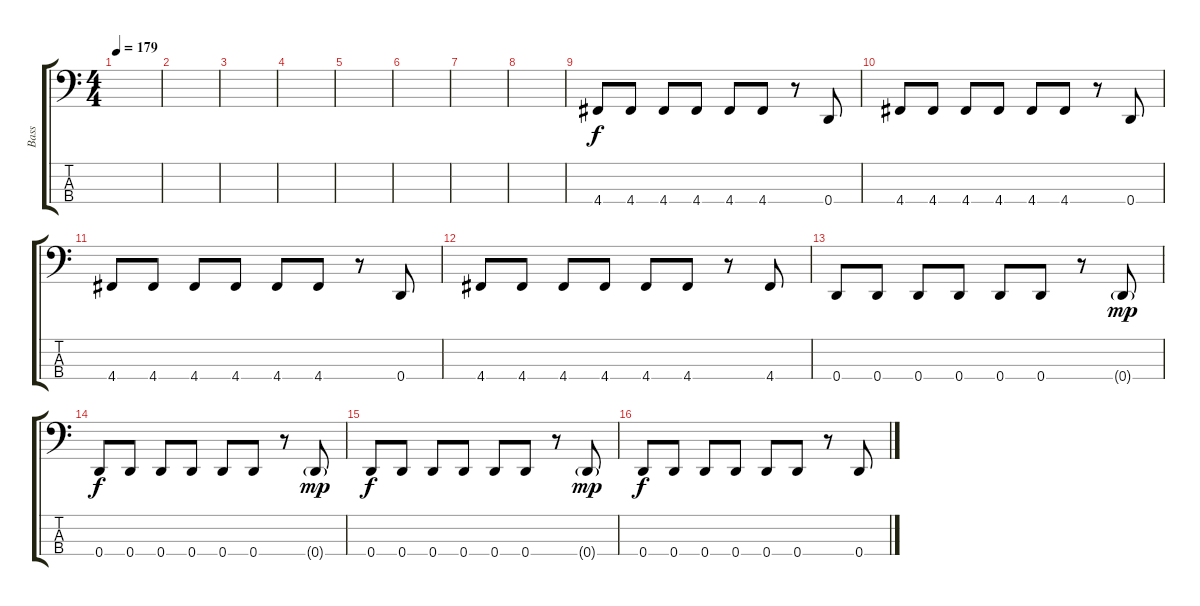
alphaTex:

\track ("Bass" "Bass") {instrument electricbassfinger}
\staff {score tabs}
\tuning (G2 D2 A1 D1) {hide}
\ts (4 4)
\tempo 179
\clef f4
\ks c
|
|
|
|
|
|
|
|
4.4.8{instrument electricbassfinger} 4.4.8 4.4.8 4.4.8 4.4.8 4.4.8 r.8 0.4.8 |
4.4.8 4.4.8 4.4.8 4.4.8 4.4.8 4.4.8 r.8 0.4.8 |
4.4.8 4.4.8 4.4.8 4.4.8 4.4.8 4.4.8 r.8 0.4.8 |
4.4.8 4.4.8 4.4.8 4.4.8 4.4.8 4.4.8 r.8 4.4.8 |
0.4.8 0.4.8 0.4.8 0.4.8 0.4.8 0.4.8 r.8 0.4{g}.8{dy mp} |
0.4.8{dy f} 0.4.8 0.4.8 0.4.8 0.4.8 0.4.8 r.8 0.4{g}.8{dy mp} |
0.4.8{dy f} 0.4.8 0.4.8 0.4.8 0.4.8 0.4.8 r.8 0.4{g}.8{dy mp} |
0.4.8{dy f} 0.4.8 0.4.8 0.4.8 0.4.8 0.4.8 r.8 0.4.8
